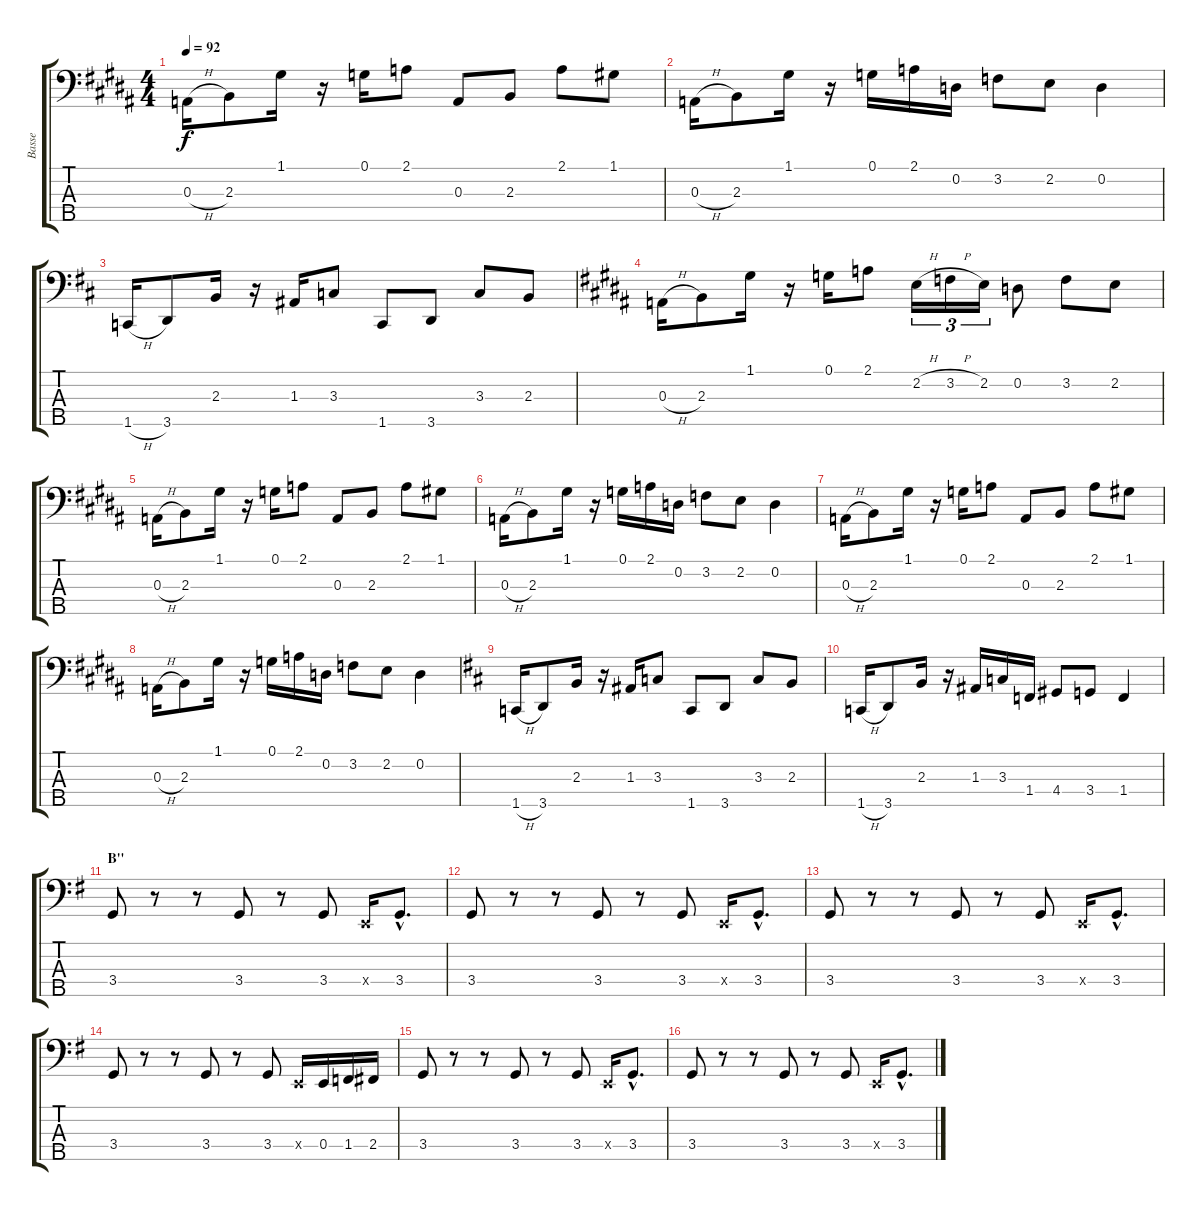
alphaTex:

\track ("Basse" "Basse") {instrument electricbassfinger}
\staff {score tabs}
\tuning (G2 D2 A1 E1 B0) {hide}
\ts (4 4)
\tempo 92
\clef f4
\ks b
0.3{h}.16{dy f} 2.3.8 1.1.16 r.16 0.1.16 2.1.8 0.3.8 2.3.8 2.1.8 1.1.8 |
0.3{h}.16 2.3.8 1.1.16 r.16 0.1.16 2.1.16 0.2.16 3.2.8 2.2.8 0.2.4 |
\ks d
1.5{h}.16 3.5.8 2.3.16 r.16 1.3.16 3.3.8 1.5.8 3.5.8 3.3.8 2.3.8 |
\ks b
0.3{h}.16 2.3.8 1.1.16 r.16 0.1.16 2.1.8 2.2{h}.16{tu (3 2)} 3.2{h}.16{tu (3 2)} 2.2.16{tu (3 2)} 0.2.8 3.2.8 2.2.8 |
0.3{h}.16 2.3.8 1.1.16 r.16 0.1.16 2.1.8 0.3.8 2.3.8 2.1.8 1.1.8 |
0.3{h}.16 2.3.8 1.1.16 r.16 0.1.16 2.1.16 0.2.16 3.2.8 2.2.8 0.2.4 |
0.3{h}.16 2.3.8 1.1.16 r.16 0.1.16 2.1.8 0.3.8 2.3.8 2.1.8 1.1.8 |
0.3{h}.16 2.3.8 1.1.16 r.16 0.1.16 2.1.16 0.2.16 3.2.8 2.2.8 0.2.4 |
\ks d
1.5{h}.16 3.5.8 2.3.16 r.16 1.3.16 3.3.8 1.5.8 3.5.8 3.3.8 2.3.8 |
1.5{h}.16 3.5.8 2.3.16 r.16 1.3.16 3.3.16 1.4.16 4.4.8 3.4.8 1.4.4 |
\section ("" "B''")
\ks g
3.4.8 r.8 r.8 3.4.8 r.8 3.4.8 0.4{x}.16 3.4{hac}.8{d} |
3.4.8 r.8 r.8 3.4.8 r.8 3.4.8 0.4{x}.16 3.4{hac}.8{d} |
3.4.8 r.8 r.8 3.4.8 r.8 3.4.8 0.4{x}.16 3.4{hac}.8{d} |
3.4.8 r.8 r.8 3.4.8 r.8 3.4.8 0.4{x}.16 0.4.16 1.4.16 2.4.16 |
3.4.8 r.8 r.8 3.4.8 r.8 3.4.8 0.4{x}.16 3.4{hac}.8{d} |
3.4.8 r.8 r.8 3.4.8 r.8 3.4.8 0.4{x}.16 3.4{hac}.8{d}
